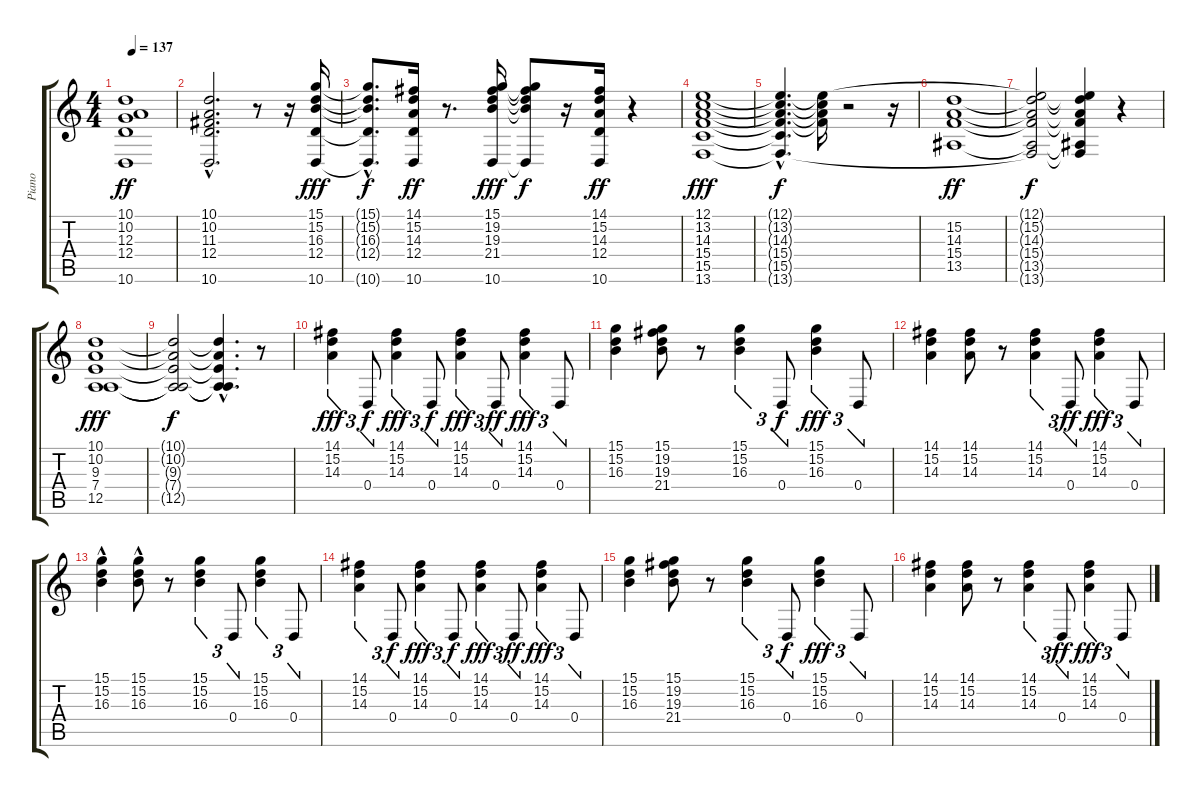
\track ("Piano" "Piano") {instrument acousticgrandpiano}
\staff {score tabs}
\tuning (E4 B3 G3 D3 A2 E2) {hide}
\ts (4 4)
\tempo 137
\clef g2
\ks c
(10.1 10.2 12.3 12.4 10.6).1{dy ff} |
(10.1{hac} 10.2{hac} 11.3{hac} 12.4{hac} 10.6{hac}).2{d} r.8 r.16 (15.1 15.2 16.3 12.4 10.6).16{dy fff} |
(15.1{hac t} 15.2{hac t} 16.3{hac t} 12.4{hac t} 10.6{hac t}).8{d dy f} (14.1 15.2 14.3 12.4 10.6).16{dy ff} r.8{d} (15.1 19.2 19.3 21.4 10.6).16{dy fff} (15.1{t} 19.2{t} 19.3{t} 21.4{t} 10.6{t}).8{dy f} r.16 (14.1 15.2 14.3 12.4 10.6).16{dy ff} r.4 |
(12.1 13.2 14.3 15.4 15.5 13.6).1{dy fff} |
(12.1{hac t} 13.2{hac t} 14.3{hac t} 15.4{hac t} 15.5{hac t} 13.6{hac t}).4{d dy f} (12.1{t} 13.2{t} 14.3{t} 15.4{t}).16 r.2 r.16 |
(15.2 14.3 15.4 13.5).1{dy ff} |
(12.1{t} 15.2{t} 14.3{t} 15.4{t} 13.5{t} 13.6{t}).2{dy f} (12.1{t} 15.2{t} 14.3{t} 15.4{t} 13.5{t} 13.6{t}).4 r.4 |
(10.1 10.2 9.3 7.4 12.5).1{dy fff} |
(10.1{t} 10.2{t} 9.3{t} 7.4{t} 12.5{t}).2{dy f} (10.1{hac t} 10.2{hac t} 9.3{hac t} 7.4{hac t} 12.5{hac t}).4{d} r.8 |
(14.1 15.2 14.3).4{tu (3 2) dy fff} 0.4.8{tu (3 2) dy f} (14.1 15.2 14.3).4{tu (3 2) dy fff} 0.4.8{tu (3 2) dy f} (14.1 15.2 14.3).4{tu (3 2) dy fff} 0.4.8{tu (3 2) dy ff} (14.1 15.2 14.3).4{tu (3 2) dy fff} 0.4.8{tu (3 2)} |
(15.1 15.2 16.3).4 (15.1 19.2 19.3 21.4).8 r.8 (15.1 15.2 16.3).4{tu (3 2)} 0.4.8{tu (3 2) dy f} (15.1 15.2 16.3).4{tu (3 2) dy fff} 0.4.8{tu (3 2)} |
(14.1 15.2 14.3).4 (14.1 15.2 14.3).8 r.8 (14.1 15.2 14.3).4{tu (3 2)} 0.4.8{tu (3 2) dy ff} (14.1 15.2 14.3).4{tu (3 2) dy fff} 0.4.8{tu (3 2)} |
(15.1{hac} 15.2 16.3).4 (15.1{hac} 15.2 16.3).8 r.8 (15.1 15.2 16.3).4{tu (3 2)} 0.4.8{tu (3 2)} (15.1 15.2 16.3).4{tu (3 2)} 0.4.8{tu (3 2)} |
(14.1 15.2 14.3).4{tu (3 2)} 0.4.8{tu (3 2) dy f} (14.1 15.2 14.3).4{tu (3 2) dy fff} 0.4.8{tu (3 2) dy f} (14.1 15.2 14.3).4{tu (3 2) dy fff} 0.4.8{tu (3 2) dy ff} (14.1 15.2 14.3).4{tu (3 2) dy fff} 0.4.8{tu (3 2)} |
(15.1 15.2 16.3).4 (15.1 19.2 19.3 21.4).8 r.8 (15.1 15.2 16.3).4{tu (3 2)} 0.4.8{tu (3 2) dy f} (15.1 15.2 16.3).4{tu (3 2) dy fff} 0.4.8{tu (3 2)} |
(14.1 15.2 14.3).4 (14.1 15.2 14.3).8 r.8 (14.1 15.2 14.3).4{tu (3 2)} 0.4.8{tu (3 2) dy ff} (14.1 15.2 14.3).4{tu (3 2) dy fff} 0.4.8{tu (3 2)}
